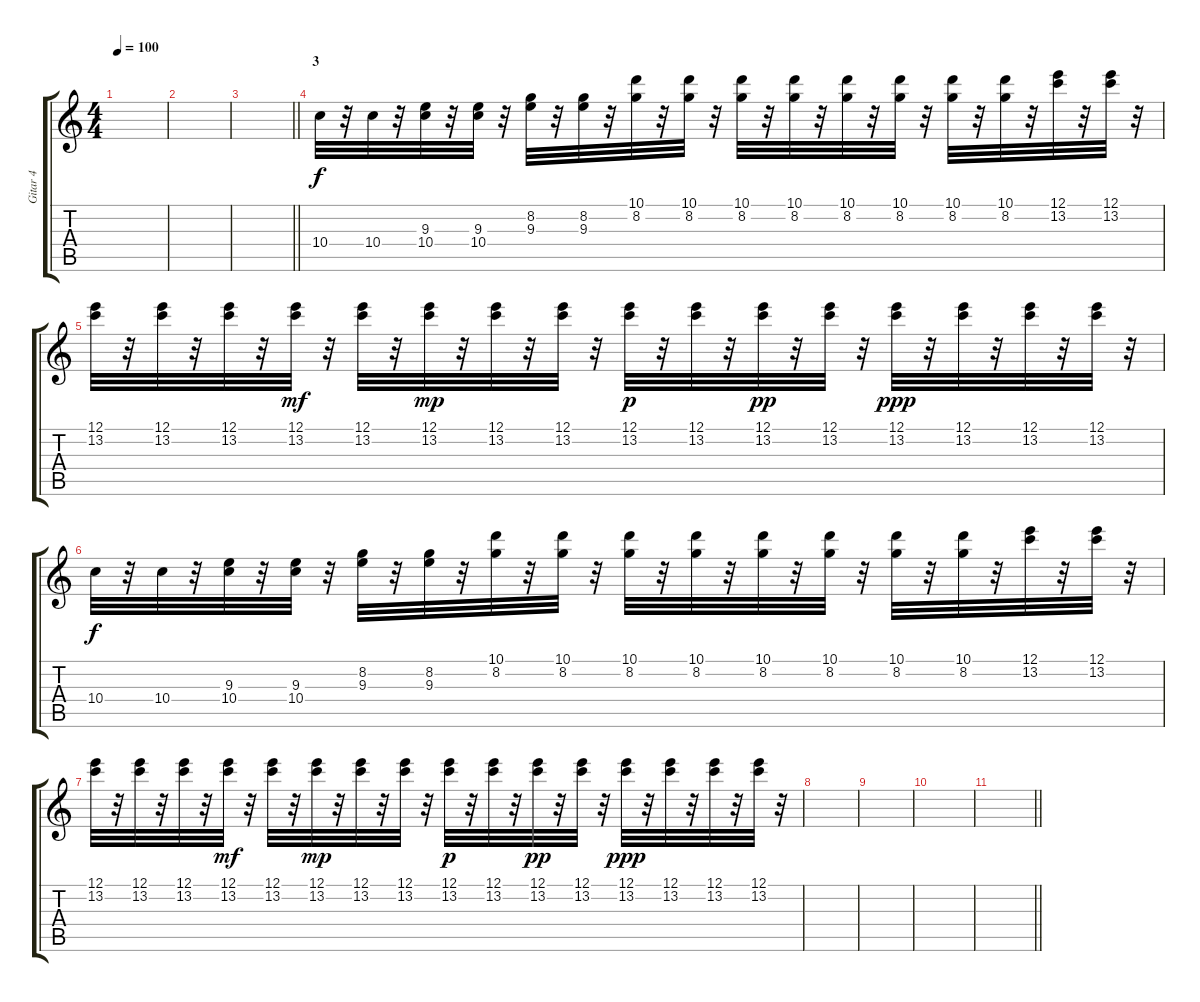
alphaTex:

\track ("Gitar 4" "Gitar 4") {instrument overdrivenguitar}
\staff {score tabs}
\tuning (E4 B3 G3 D3 A2 E2) {hide}
\ts (4 4)
\tempo 100
\clef g2
\ks c
|
|
\barLineRight lightlight
|
\section ("" "3")
10.4.32{dy f} r.32 10.4.32 r.32 (9.3 10.4).32 r.32 (9.3 10.4).32 r.32 (8.2 9.3).32 r.32 (8.2 9.3).32 r.32 (10.1 8.2).32 r.32 (10.1 8.2).32 r.32 (10.1 8.2).32 r.32 (10.1 8.2).32 r.32 (10.1 8.2).32 r.32 (10.1 8.2).32 r.32 (10.1 8.2).32 r.32 (10.1 8.2).32 r.32 (12.1 13.2).32 r.32 (12.1 13.2).32 r.32 |
(12.1 13.2).32 r.32 (12.1 13.2).32 r.32 (12.1 13.2).32 r.32 (12.1 13.2).32{dy mf} r.32 (12.1 13.2).32 r.32 (12.1 13.2).32{dy mp} r.32 (12.1 13.2).32 r.32 (12.1 13.2).32 r.32 (12.1 13.2).32{dy p} r.32 (12.1 13.2).32 r.32 (12.1 13.2).32{dy pp} r.32 (12.1 13.2).32 r.32 (12.1 13.2).32{dy ppp} r.32 (12.1 13.2).32 r.32 (12.1 13.2).32 r.32 (12.1 13.2).32 r.32 |
10.4.32{dy f} r.32 10.4.32 r.32 (9.3 10.4).32 r.32 (9.3 10.4).32 r.32 (8.2 9.3).32 r.32 (8.2 9.3).32 r.32 (10.1 8.2).32 r.32 (10.1 8.2).32 r.32 (10.1 8.2).32 r.32 (10.1 8.2).32 r.32 (10.1 8.2).32 r.32 (10.1 8.2).32 r.32 (10.1 8.2).32 r.32 (10.1 8.2).32 r.32 (12.1 13.2).32 r.32 (12.1 13.2).32 r.32 |
(12.1 13.2).32 r.32 (12.1 13.2).32 r.32 (12.1 13.2).32 r.32 (12.1 13.2).32{dy mf} r.32 (12.1 13.2).32 r.32 (12.1 13.2).32{dy mp} r.32 (12.1 13.2).32 r.32 (12.1 13.2).32 r.32 (12.1 13.2).32{dy p} r.32 (12.1 13.2).32 r.32 (12.1 13.2).32{dy pp} r.32 (12.1 13.2).32 r.32 (12.1 13.2).32{dy ppp} r.32 (12.1 13.2).32 r.32 (12.1 13.2).32 r.32 (12.1 13.2).32 r.32 |
|
|
|
\barLineRight lightlight
